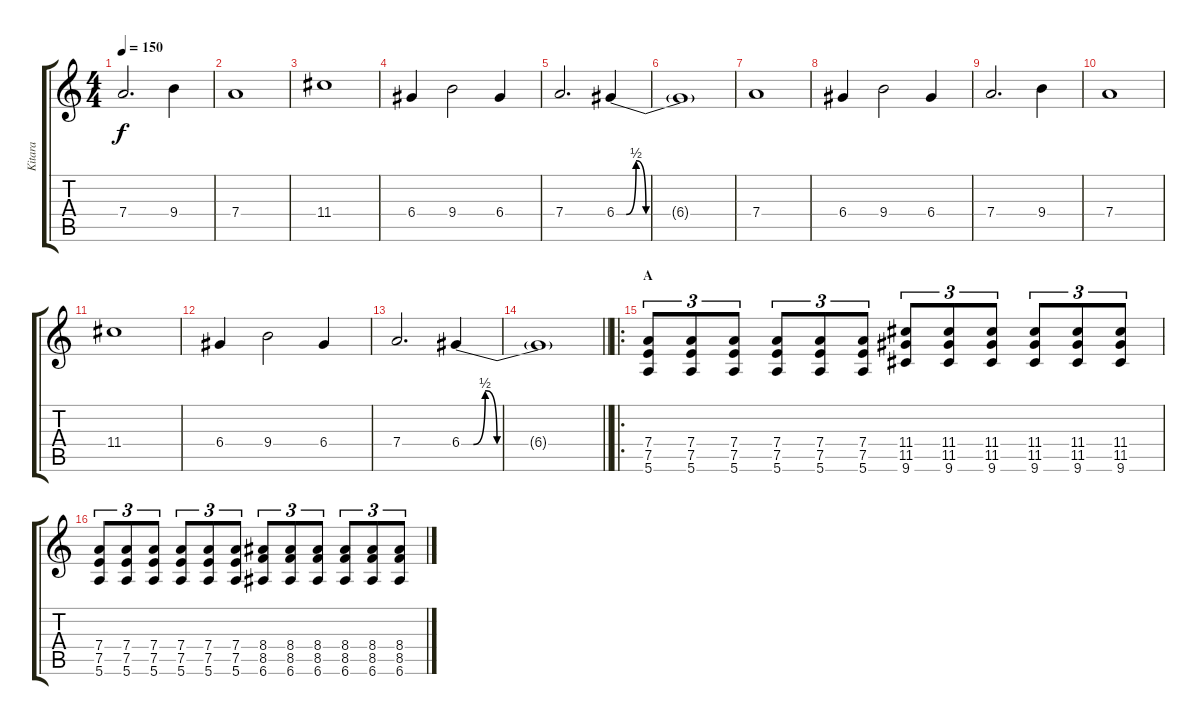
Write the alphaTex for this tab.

\track ("Kitara" "Kitara") {mute instrument distortionguitar}
\staff {score tabs}
\tuning (E4 B3 G3 D3 A2 E2) {hide}
\ts (4 4)
\tempo 150
\clef g2
\ks c
7.4.2{d dy f} 9.4.4 |
7.4.1 |
11.4.1 |
6.4.4 9.4.2 6.4.4 |
7.4.2{d} 6.4{be (custom 0 0 5 0 10 2 15 0 60 0)}.4 |
6.4{t}.1 |
7.4.1 |
6.4.4 9.4.2 6.4.4 |
7.4.2{d} 9.4.4 |
7.4.1 |
11.4.1 |
6.4.4 9.4.2 6.4.4 |
7.4.2{d} 6.4{be (custom 0 0 5 0 10 2 15 0 60 0)}.4 |
\barLineRight lightlight
6.4{t}.1 |
\ro
\section ("" "A")
(7.4 7.5 5.6).8{tu (3 2)} (7.4 7.5 5.6).8{tu (3 2)} (7.4 7.5 5.6).8{tu (3 2)} (7.4 7.5 5.6).8{tu (3 2)} (7.4 7.5 5.6).8{tu (3 2)} (7.4 7.5 5.6).8{tu (3 2)} (11.4 11.5 9.6).8{tu (3 2)} (11.4 11.5 9.6).8{tu (3 2)} (11.4 11.5 9.6).8{tu (3 2)} (11.4 11.5 9.6).8{tu (3 2)} (11.4 11.5 9.6).8{tu (3 2)} (11.4 11.5 9.6).8{tu (3 2)} |
(7.4 7.5 5.6).8{tu (3 2)} (7.4 7.5 5.6).8{tu (3 2)} (7.4 7.5 5.6).8{tu (3 2)} (7.4 7.5 5.6).8{tu (3 2)} (7.4 7.5 5.6).8{tu (3 2)} (7.4 7.5 5.6).8{tu (3 2)} (8.4 8.5 6.6).8{tu (3 2)} (8.4 8.5 6.6).8{tu (3 2)} (8.4 8.5 6.6).8{tu (3 2)} (8.4 8.5 6.6).8{tu (3 2)} (8.4 8.5 6.6).8{tu (3 2)} (8.4 8.5 6.6).8{tu (3 2)}
